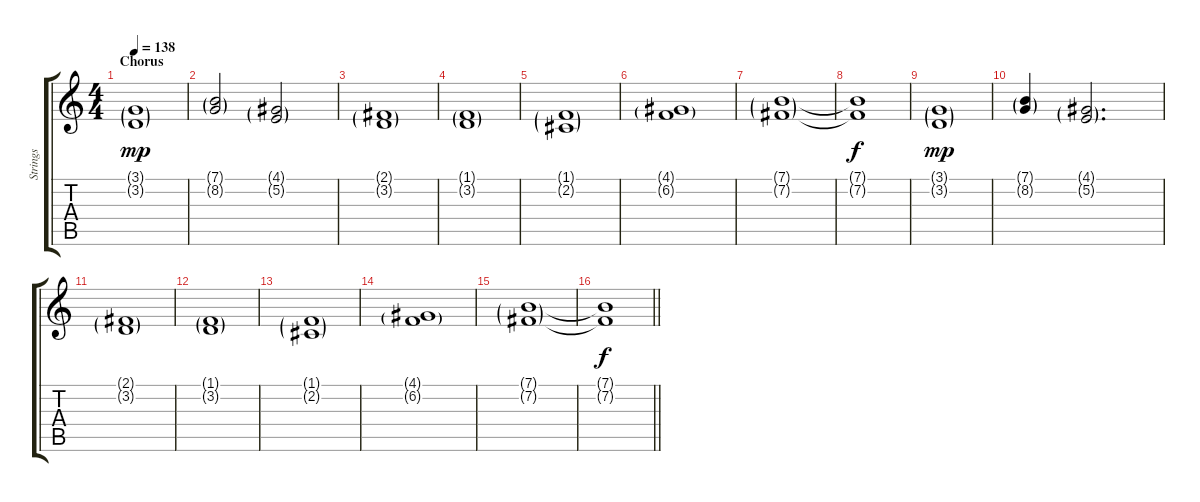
\track ("Strings" "Strings") {instrument stringensemble1}
\staff {score tabs}
\tuning (E4 B3 G3 D3 A2 E2) {hide}
\ts (4 4)
\section ("" "Chorus ")
\tempo 138
\clef g2
\ks c
(3.1{g} 3.2{g}).1{dy mp} |
(7.1{g} 8.2{g}).2 (4.1{g} 5.2{g}).2 |
(2.1{g} 3.2{g}).1 |
(1.1{g} 3.2{g}).1 |
(1.1{g} 2.2{g}).1 |
(4.1{g} 6.2{g}).1 |
(7.1{g} 7.2{g}).1 |
(7.1{t} 7.2{t}).1{dy f} |
(3.1{g} 3.2{g}).1{dy mp} |
(7.1{g} 8.2{g}).4 (4.1{g} 5.2{g}).2{d} |
(2.1{g} 3.2{g}).1 |
(1.1{g} 3.2{g}).1 |
(1.1{g} 2.2{g}).1 |
(4.1{g} 6.2{g}).1 |
(7.1{g} 7.2{g}).1 |
\barLineRight lightlight
(7.1{t} 7.2{t}).1{dy f}
